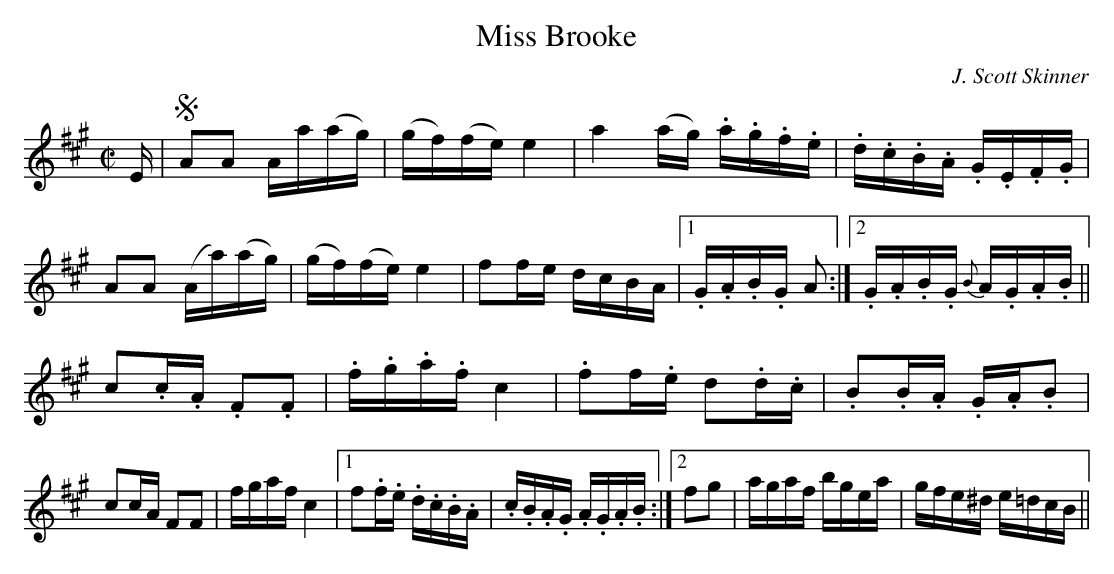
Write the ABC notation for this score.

X:1
T:Miss Brooke
C:J. Scott Skinner
M:C|
L:1/8
K:A
E/|SAA A/a/(a/g/)|(g/f/)(f/e/) e2|a2 (a/g/) .a/.g/.f/.e/|.d/.c/.B/.A/ .G/.E/.F/.G/|
AA (A/a/)(a/g/)|(g/f/)(f/e/) e2|ff/e/ d/c/B/A/|1.G/.A/.B/.G/ A:|2 .G/.A/.B/.G/ {B}A/.G/.A/.B/||
c.c/.A/ .F.F|.f/.g/.a/.f/ c2|.ff/.e/ d.d/.c/|.B.B/.A/ .G/.A/.B|
cc/A/ FF|f/g/a/f/ c2|1f.f/.e/ .d/.c/.B/.A/|.c/.B/.A/.G/ .A/.G/.A/.B/:|2 fg|a/g/a/f/ b/g/e/a/|g/f/e/^d/ e/=d/c/B/||
